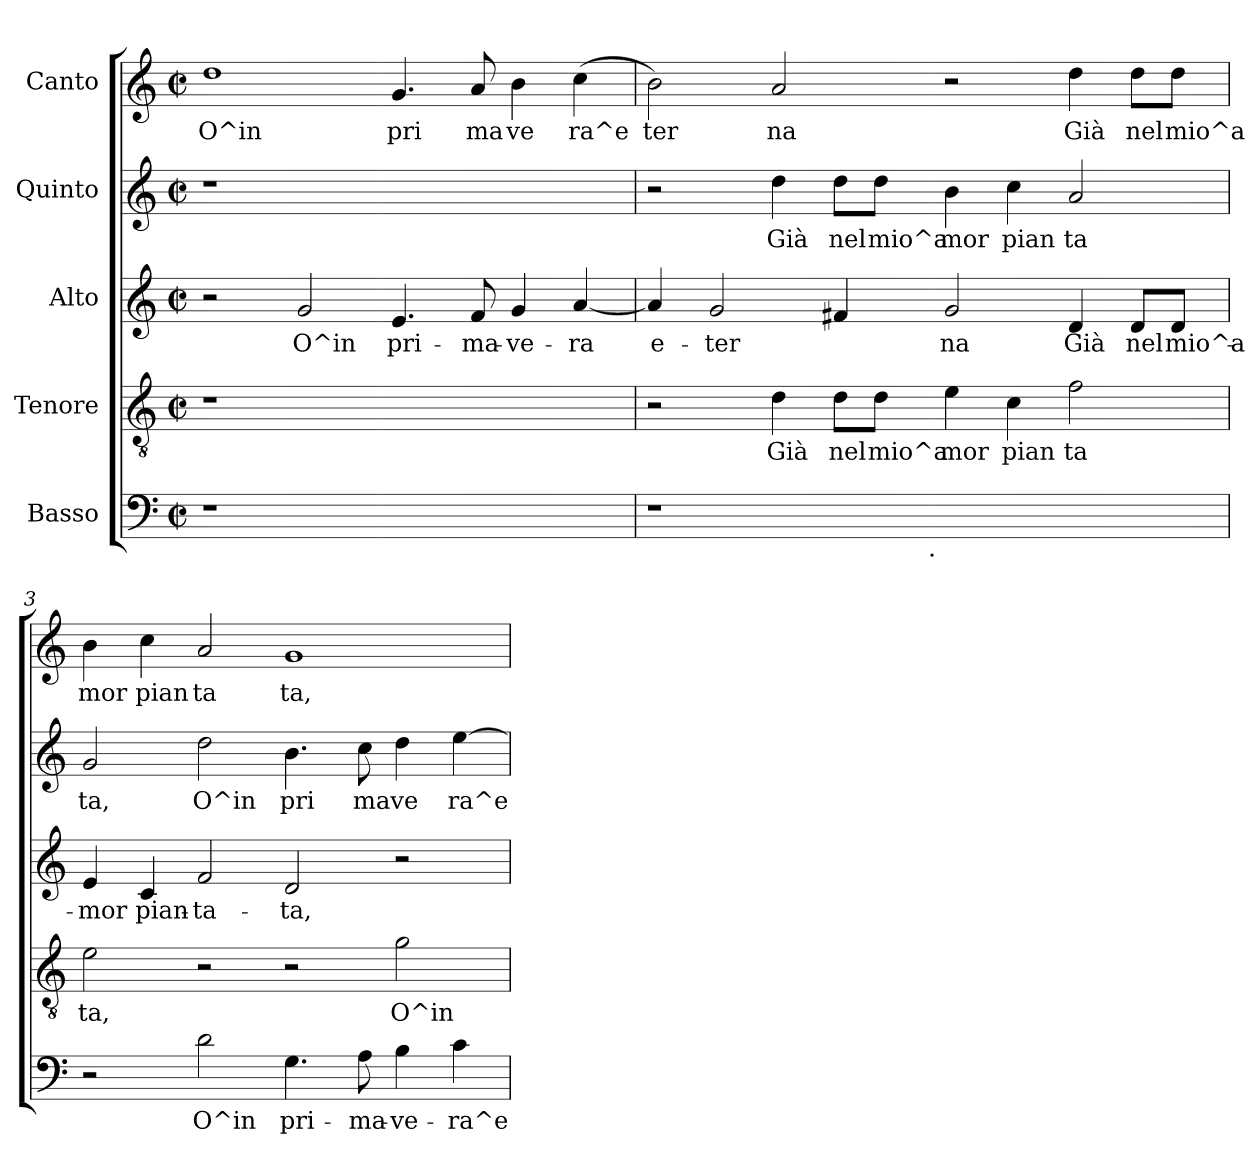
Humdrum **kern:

**kern	**text	**kern	**text	**kern	**text	**kern	**text	**kern	**text
*part5	*part5	*part4	*part4	*part3	*part3	*part2	*part2	*part1	*part1
*staff5	*staff5	*staff4	*staff4	*staff3	*staff3	*staff2	*staff2	*staff1	*staff1
*I"Basso	*	*I"Tenore	*	*I"Alto	*	*I"Quinto	*	*I"Canto	*
!!LO:PB:g=z
*stria5	*	*stria5	*	*stria5	*	*stria5	*	*stria5	*
*clefF4	*	*clefGv2	*	*clefG2	*	*clefG2	*	*clefG2	*
*k[]	*	*k[]	*	*k[]	*	*k[]	*	*k[]	*
*C:	*	*C:	*	*C:	*	*C:	*	*C:	*
*M2/2	*	*M2/2	*	*M2/2	*	*M2/2	*	*M2/2	*
*met(c|)	*	*met(c|)	*	*met(c|)	*	*met(c|)	*	*met(c|)	*
=1	=1	=1	=1	=1	=1	=1	=1	=1	=1
!	!	!	!	!	!	!	!	!	!LO:LY:b:rj
1r	.	1r	.	2r	.	1r	.	1dd	O^in
!	!	!	!	!	!LO:LY:b:rj	!	!	!	!
.	.	.	.	2g/	O^in	.	.	.	.
!	!	!	!	!	!LO:LY:b:rj	!	!	!	!LO:LY:b:rj
1ryy	.	1ryy	.	4.e/	pri-	1ryy	.	4.g/	pri
!	!	!	!	!	!LO:LY:b:rj	!	!	!	!LO:LY:b:rj
.	.	.	.	8f/	-ma-	.	.	8a/	ma
!	!	!	!	!	!LO:LY:b:rj	!	!	!	!LO:LY:b:rj
.	.	.	.	4g/	-ve-	.	.	4b\	ve
!	!	!	!	!	!LO:LY:b:rj	!	!	!	!LO:LY:b:rj
.	.	.	.	[<4a/	-ra	.	.	(<4cc\	ra^e
=2	=2	=2	=2	=2	=2	=2	=2	=2	=2
!	!	!	!	!	!LO:LY:b:rj	!	!	!	!LO:LY:b:rj
*^	*	*	*	*	*	*	*	*	*
1r	2ryy	.	2r	.	4a/]	e-	2r	.	2b\)	ter
!	!	!	!	!	!	!LO:LY:b:rj	!	!	!	!
.	.	.	.	.	2g/	-ter-	.	.	.	.
!	!	!	!	!LO:LY:b:cj	!	!	!	!LO:LY:b:cj	!	!LO:LY:b:rj
.	4ryy	.	4d\	Già	.	.	4dd\	Già	2a/	na
!	!	!	!	!LO:LY:b:cj	!	!LO:LY:b:rj	!	!LO:LY:b:cj	!	!
.	8...ryy	.	8d\L	nel	4f#/	--	8dd\L	nel	.	.
!	!	!	!	!LO:LY:b:cj	!	!	!	!LO:LY:b:cj	!	!
.	.	.	8d\J	mio^a	.	.	8dd\J	mio^a	.	.
!	!LO:TX:b:t=.	!	!	!	!	!	!	!	!	!
.	1ryy	.	.	.	.	.	.	.	.	.
!	!	!	!	!LO:LY:b:cj	!	!LO:LY:b:rj	!	!LO:LY:b:cj	!	!
1ryy	.	.	4e\	mor	2g/	-na	4b\	mor	2r	.
!	!	!	!	!LO:LY:b:cj	!	!	!	!LO:LY:b:cj	!	!
.	.	.	4c\	pian	.	.	4cc\	pian	.	.
!	!	!	!	!LO:LY:b:cj	!	!LO:LY:b:rj	!	!LO:LY:b:cj	!	!LO:LY:b:rj
.	.	.	2f\	ta	4d/	Già	2a/	ta	4dd\	Già
!	!	!	!	!	!	!LO:LY:b:rj	!	!	!	!LO:LY:b:rj
.	.	.	.	.	8d/L	nel	.	.	8dd\L	nel
!	!	!	!	!	!	!LO:LY:b:rj	!	!	!	!LO:LY:b:rj
.	.	.	.	.	8d/J	mio^a-	.	.	8dd\J	mio^a
.	64ryy	.	.	.	.	.	.	.	.	.
=3	=3	=3	=3	=3	=3	=3	=3	=3	=3	=3
!	!	!	!	!LO:LY:b:cj	!	!LO:LY:b:rj	!	!LO:LY:b:cj	!	!LO:LY:b:rj
*v	*v	*	*	*	*	*	*	*	*	*
2r	.	2e\	ta,	4e/	-mor	2g/	ta,	4b\	mor
!	!	!	!	!	!LO:LY:b:rj	!	!	!	!LO:LY:b:rj
.	.	.	.	4c/	pian-	.	.	4cc\	pian
!	!LO:LY:b:rj	!	!	!	!LO:LY:b:rj	!	!LO:LY:b:cj	!	!LO:LY:b:rj
2d\	O^in	2r	.	2f/	-ta-	2dd\	O^in	2a/	ta
!	!LO:LY:b:rj	!	!	!	!LO:LY:b:rj	!	!LO:LY:b:cj	!	!LO:LY:b:rj
4.G\	pri-	2r	.	2d/	-ta,	4.b\	pri	1g	ta,
!	!LO:LY:b:rj	!	!	!	!	!	!LO:LY:b:cj	!	!
8A\	-ma-	.	.	.	.	8cc\	ma	.	.
!	!LO:LY:b:rj	!	!LO:LY:b:cj	!	!	!	!LO:LY:b:cj	!	!
4B\	-ve-	2g\	O^in	2r	.	4dd\	ve	.	.
!	!LO:LY:b:rj	!	!	!	!	!	!LO:LY:b:cj	!	!
4c\	-ra^e-	.	.	.	.	[<4ee\	ra^e	.	.
=	=	=	=	=	=	=	=	=	=
*-	*-	*-	*-	*-	*-	*-	*-	*-	*-
